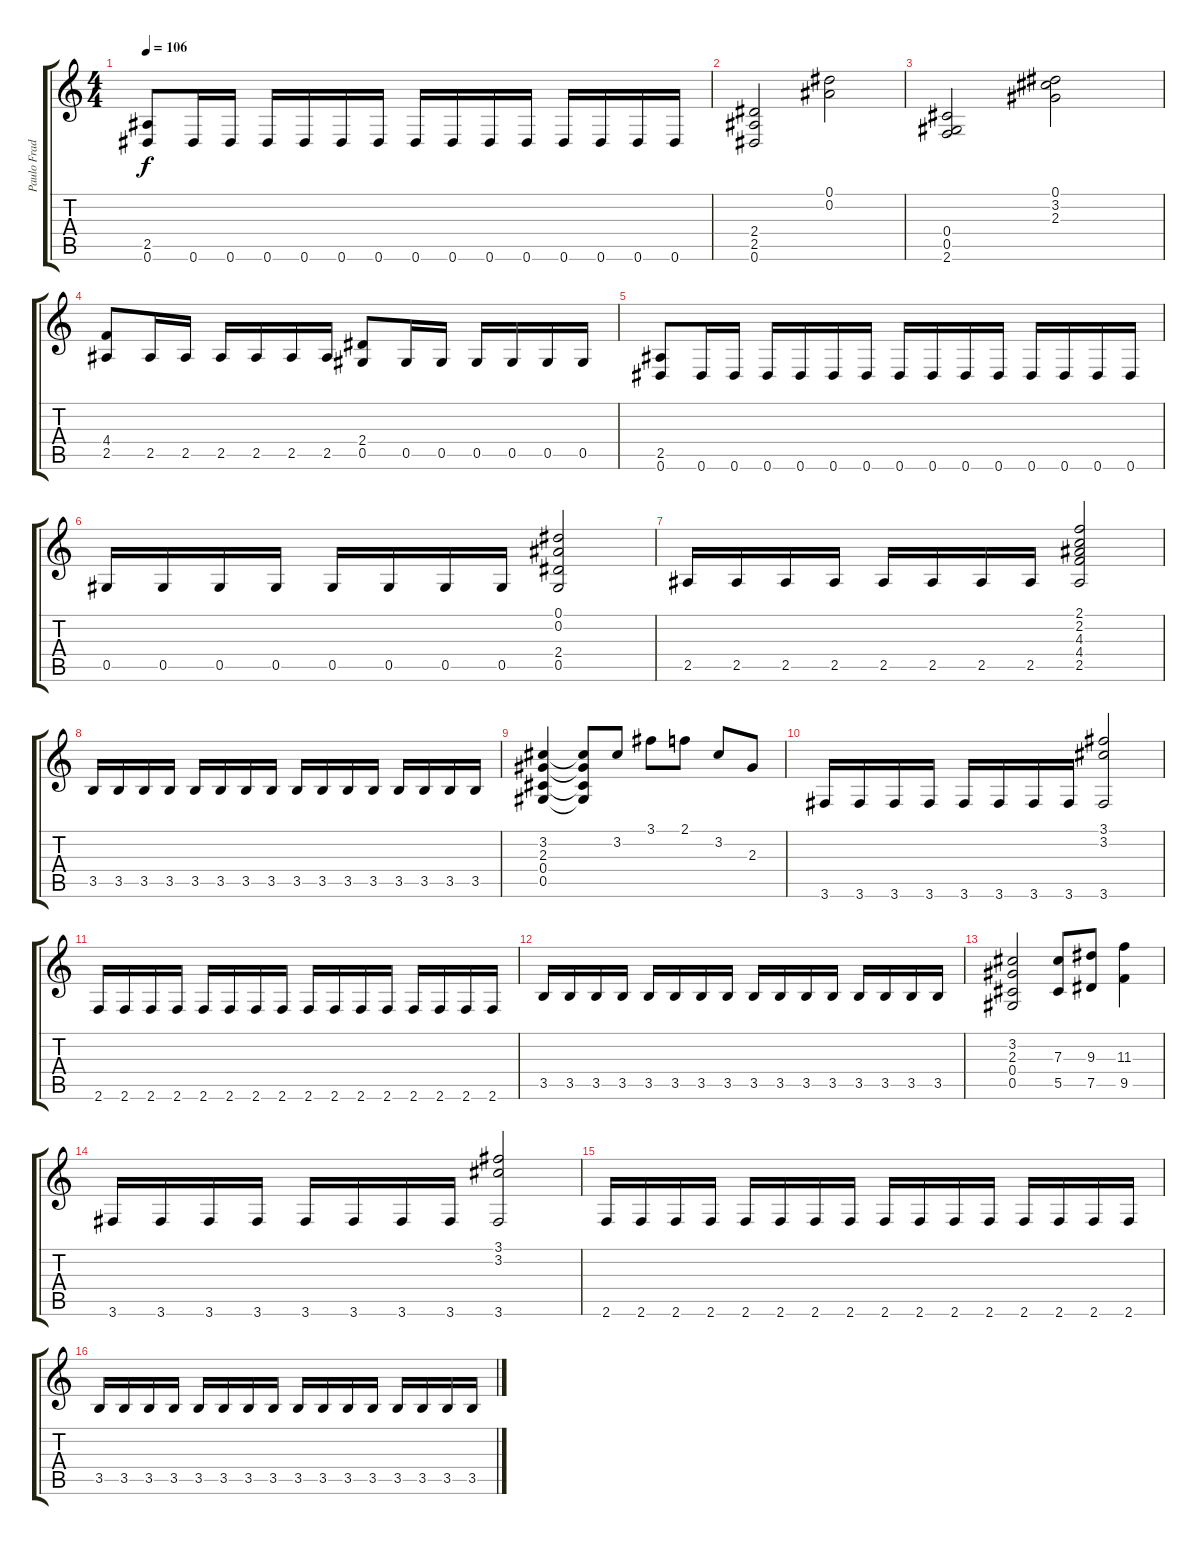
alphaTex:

\track ("Paulo Frade Base" "Paulo Frad") {instrument overdrivenguitar}
\staff {score tabs}
\tuning (Eb4 Bb3 Gb3 Db3 Ab2 Eb2) {hide}
\ts (4 4)
\tempo 106
\clef g2
\ks c
(2.5 0.6).8{dy f} 0.6.16 0.6.16 0.6.16 0.6.16 0.6.16 0.6.16 0.6.16 0.6.16 0.6.16 0.6.16 0.6.16 0.6.16 0.6.16 0.6.16 |
(2.4 2.5 0.6).2 (0.1 0.2).2 |
(0.4 0.5 2.6).2 (0.1 3.2 2.3).2 |
(4.4 2.5).8 2.5.16 2.5.16 2.5.16 2.5.16 2.5.16 2.5.16 (2.4 0.5).8 0.5.16 0.5.16 0.5.16 0.5.16 0.5.16 0.5.16 |
(2.5 0.6).8 0.6.16 0.6.16 0.6.16 0.6.16 0.6.16 0.6.16 0.6.16 0.6.16 0.6.16 0.6.16 0.6.16 0.6.16 0.6.16 0.6.16 |
0.5.16 0.5.16 0.5.16 0.5.16 0.5.16 0.5.16 0.5.16 0.5.16 (0.1 0.2 2.4 0.5).2 |
2.5.16 2.5.16 2.5.16 2.5.16 2.5.16 2.5.16 2.5.16 2.5.16 (2.1 2.2 4.3 4.4 2.5).2 |
3.5.16 3.5.16 3.5.16 3.5.16 3.5.16 3.5.16 3.5.16 3.5.16 3.5.16 3.5.16 3.5.16 3.5.16 3.5.16 3.5.16 3.5.16 3.5.16 |
(3.2 2.3 0.4 0.5).4 (3.2{t} 2.3{t} 0.4{t} 0.5{t}).8 3.2.8 3.1.8 2.1.8 3.2.8 2.3.8 |
3.6.16 3.6.16 3.6.16 3.6.16 3.6.16 3.6.16 3.6.16 3.6.16 (3.1 3.2 3.6).2 |
2.6.16 2.6.16 2.6.16 2.6.16 2.6.16 2.6.16 2.6.16 2.6.16 2.6.16 2.6.16 2.6.16 2.6.16 2.6.16 2.6.16 2.6.16 2.6.16 |
3.5.16 3.5.16 3.5.16 3.5.16 3.5.16 3.5.16 3.5.16 3.5.16 3.5.16 3.5.16 3.5.16 3.5.16 3.5.16 3.5.16 3.5.16 3.5.16 |
(3.2 2.3 0.4 0.5).2 (7.3 5.5).8 (9.3 7.5).8 (11.3 9.5).4 |
3.6.16 3.6.16 3.6.16 3.6.16 3.6.16 3.6.16 3.6.16 3.6.16 (3.1 3.2 3.6).2 |
2.6.16 2.6.16 2.6.16 2.6.16 2.6.16 2.6.16 2.6.16 2.6.16 2.6.16 2.6.16 2.6.16 2.6.16 2.6.16 2.6.16 2.6.16 2.6.16 |
3.5.16 3.5.16 3.5.16 3.5.16 3.5.16 3.5.16 3.5.16 3.5.16 3.5.16 3.5.16 3.5.16 3.5.16 3.5.16 3.5.16 3.5.16 3.5.16
